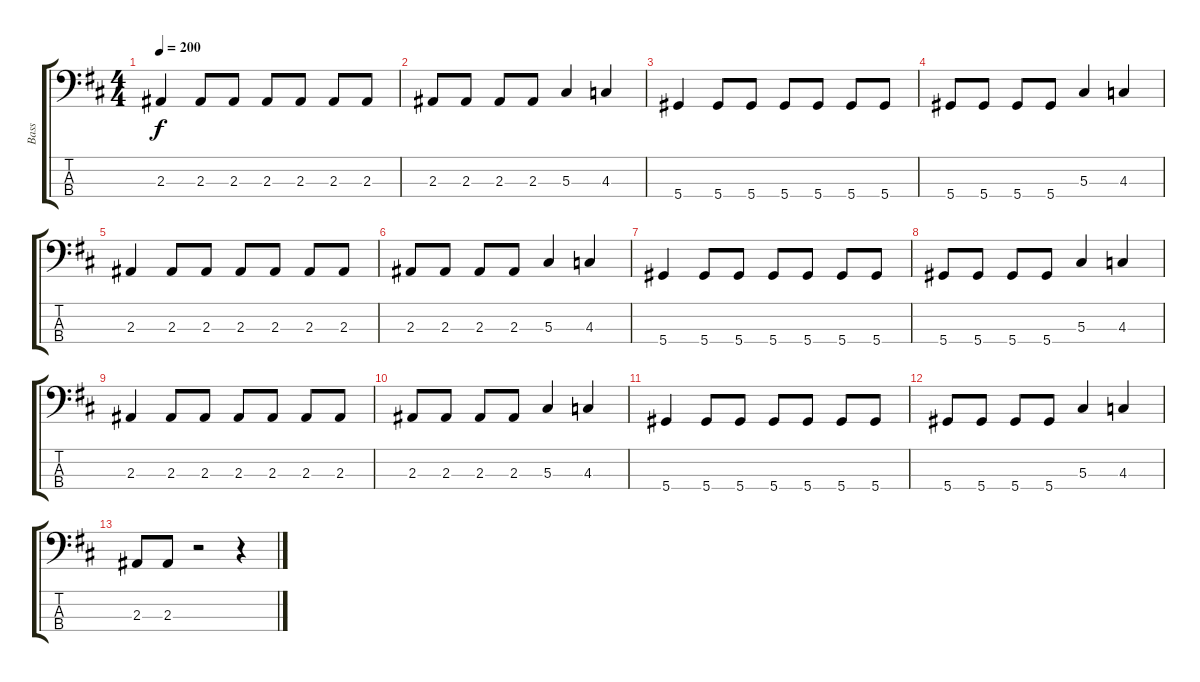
\track ("Bass" "Bass") {instrument electricbassfinger}
\staff {score tabs}
\tuning (Gb2 Db2 Ab1 Eb1) {hide}
\ts (4 4)
\tempo 200
\clef f4
\ks d
2.3.4{dy f} 2.3.8 2.3.8 2.3.8 2.3.8 2.3.8 2.3.8 |
2.3.8 2.3.8 2.3.8 2.3.8 5.3.4 4.3.4 |
5.4.4 5.4.8 5.4.8 5.4.8 5.4.8 5.4.8 5.4.8 |
5.4.8 5.4.8 5.4.8 5.4.8 5.3.4 4.3.4 |
2.3.4 2.3.8 2.3.8 2.3.8 2.3.8 2.3.8 2.3.8 |
2.3.8 2.3.8 2.3.8 2.3.8 5.3.4 4.3.4 |
5.4.4 5.4.8 5.4.8 5.4.8 5.4.8 5.4.8 5.4.8 |
5.4.8 5.4.8 5.4.8 5.4.8 5.3.4 4.3.4 |
2.3.4 2.3.8 2.3.8 2.3.8 2.3.8 2.3.8 2.3.8 |
2.3.8 2.3.8 2.3.8 2.3.8 5.3.4 4.3.4 |
5.4.4 5.4.8 5.4.8 5.4.8 5.4.8 5.4.8 5.4.8 |
5.4.8 5.4.8 5.4.8 5.4.8 5.3.4 4.3.4 |
2.3.8 2.3.8 r.2 r.4
